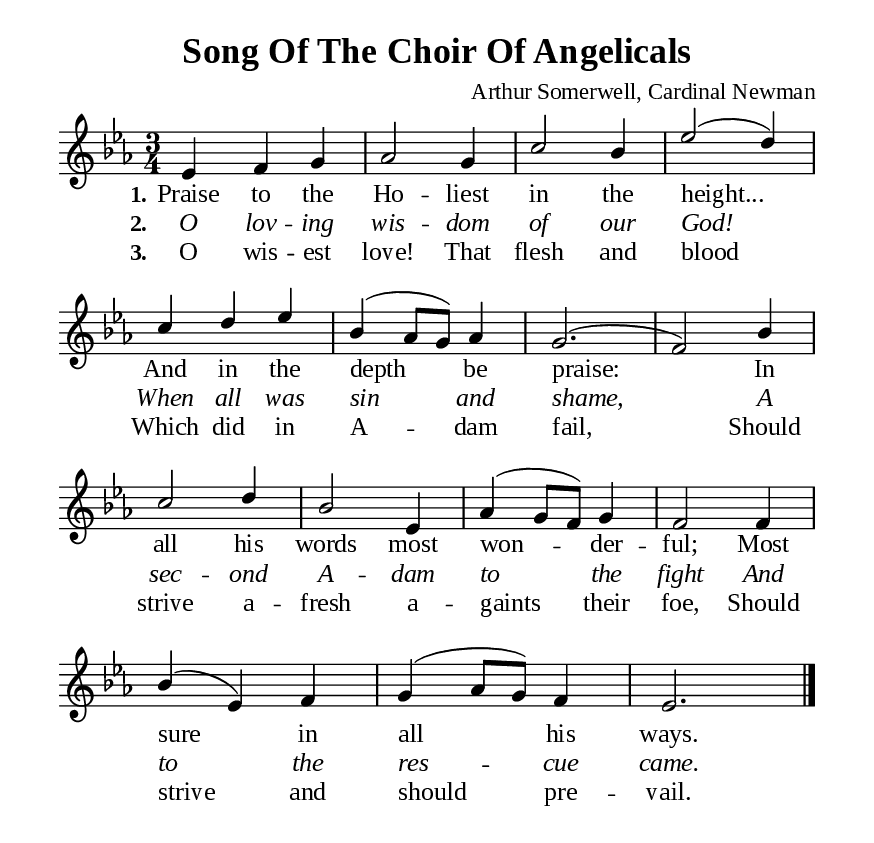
\version "2.18.2"

\header {
  title = "Song Of The Choir Of Angelicals"
  composer = "Arthur Somerwell, Cardinal Newman"
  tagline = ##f
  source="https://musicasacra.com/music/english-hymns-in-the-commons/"
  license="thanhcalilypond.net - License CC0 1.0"
}

global= {
  \key ees \major
  \time 3/4
  \override Score.BarNumber.break-visibility = ##(#f #f #f)
  \override Lyrics.LyricSpace.minimum-distance = #3.0
}

\paper {
  #(set-paper-size "a5")
  top-margin = 10\mm
  bottom-margin = 10\mm
  left-margin = 10\mm
  right-margin = 10\mm
  indent = #0
  #(define fonts
	 (make-pango-font-tree "Liberation Serif"
	 		       "Liberation Serif"
			       "Liberation Serif"
			       (/ 20 20)))
  system-system-spacing = #'((basic-distance . 3) (padding . 3))
}

printItalic = \with {
  \override LyricText.font-shape = #'italic
}

% Verse music
musicVerseSoprano = \relative c' {
  %{	01	%} ees4 f g |
  %{	02	%} aes2 g4 |
  %{	03	%} c2 bes4 |
  %{	04	%} ees2 (d4) |
  %{	05	%} c d ees |
  %{	06	%} bes (aes8 g) aes4 |
  %{	07	%} g2. ( |
  %{	08	%} f2) bes4 |
  %{	09	%} c2 d4 |
  %{	10	%} bes2 ees,4 |
  %{	11	%} aes (g8 f) g4 |
  %{	12	%} f2 f4 |
  %{	13	%} bes (ees,) f |
  %{	14	%} g (aes8 g) f4 |
  %{	15	%} ees2. \bar "|."
}

% Verse lyrics
verseOne = \lyricmode {
  \set stanza = #"1."
  Praise to the Ho -- liest in the height...
  And in the depth be praise:
  In all his words most won -- der -- ful;
  Most sure in all his ways.
}

verseTwo = \lyricmode {
  \set stanza = #"2."
  O lov -- ing wis -- dom of our God!
  When all was sin and shame,
  A sec -- ond A -- dam to the fight
  And to the res -- cue came.
}

verseThree = \lyricmode {
  \set stanza = #"3."
  O wis -- est love! That flesh and blood
  Which did in A -- dam fail,
  Should strive a -- fresh a -- gaints their foe,
  Should strive and should pre -- vail.
}

% Layout
\score {
    \new ChoirStaff <<
      \new Staff <<
        \clef "treble"
        \new Voice = "sopranos" { \global \stemUp \slurUp \musicVerseSoprano }
      >>
      \new Lyrics \lyricsto sopranos \verseOne
      \new Lyrics \printItalic \lyricsto sopranos \verseTwo
      \new Lyrics \lyricsto sopranos \verseThree
    >>
}
